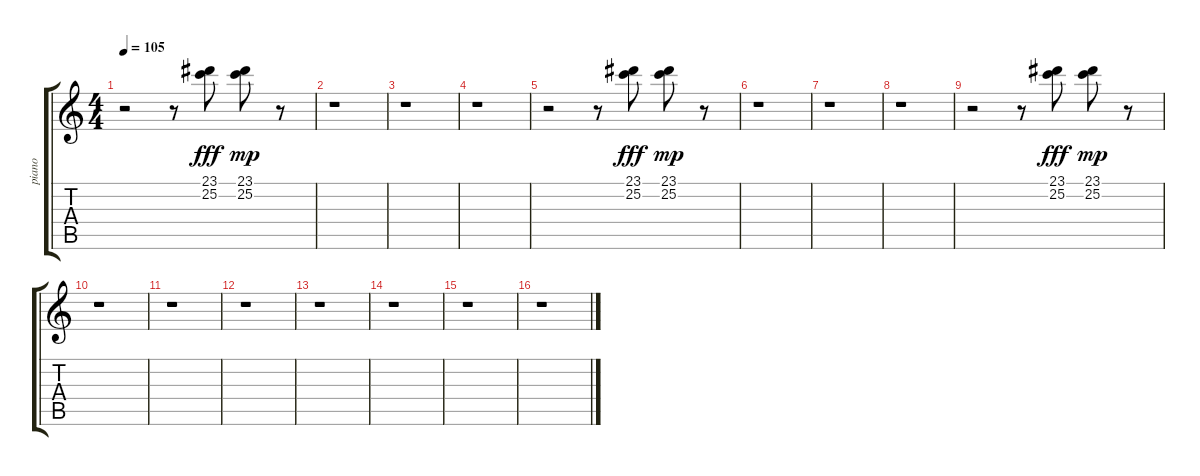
\track ("piano" "piano") {instrument acousticgrandpiano}
\staff {score tabs}
\tuning (E4 B3 G3 D3 A2 E2) {hide}
\ts (4 4)
\tempo 105
\clef g2
\ks c
r.2{dy mp} r.8 (23.1 25.2).8{dy fff} (23.1 25.2).8{dy mp} r.8 |
r.1 |
r.1 |
r.1 |
r.2 r.8 (23.1 25.2).8{dy fff} (23.1 25.2).8{dy mp} r.8 |
r.1 |
r.1 |
r.1 |
r.2 r.8 (23.1 25.2).8{dy fff} (23.1 25.2).8{dy mp} r.8 |
r.1 |
r.1 |
r.1 |
r.1 |
r.1 |
r.1 |
r.1
